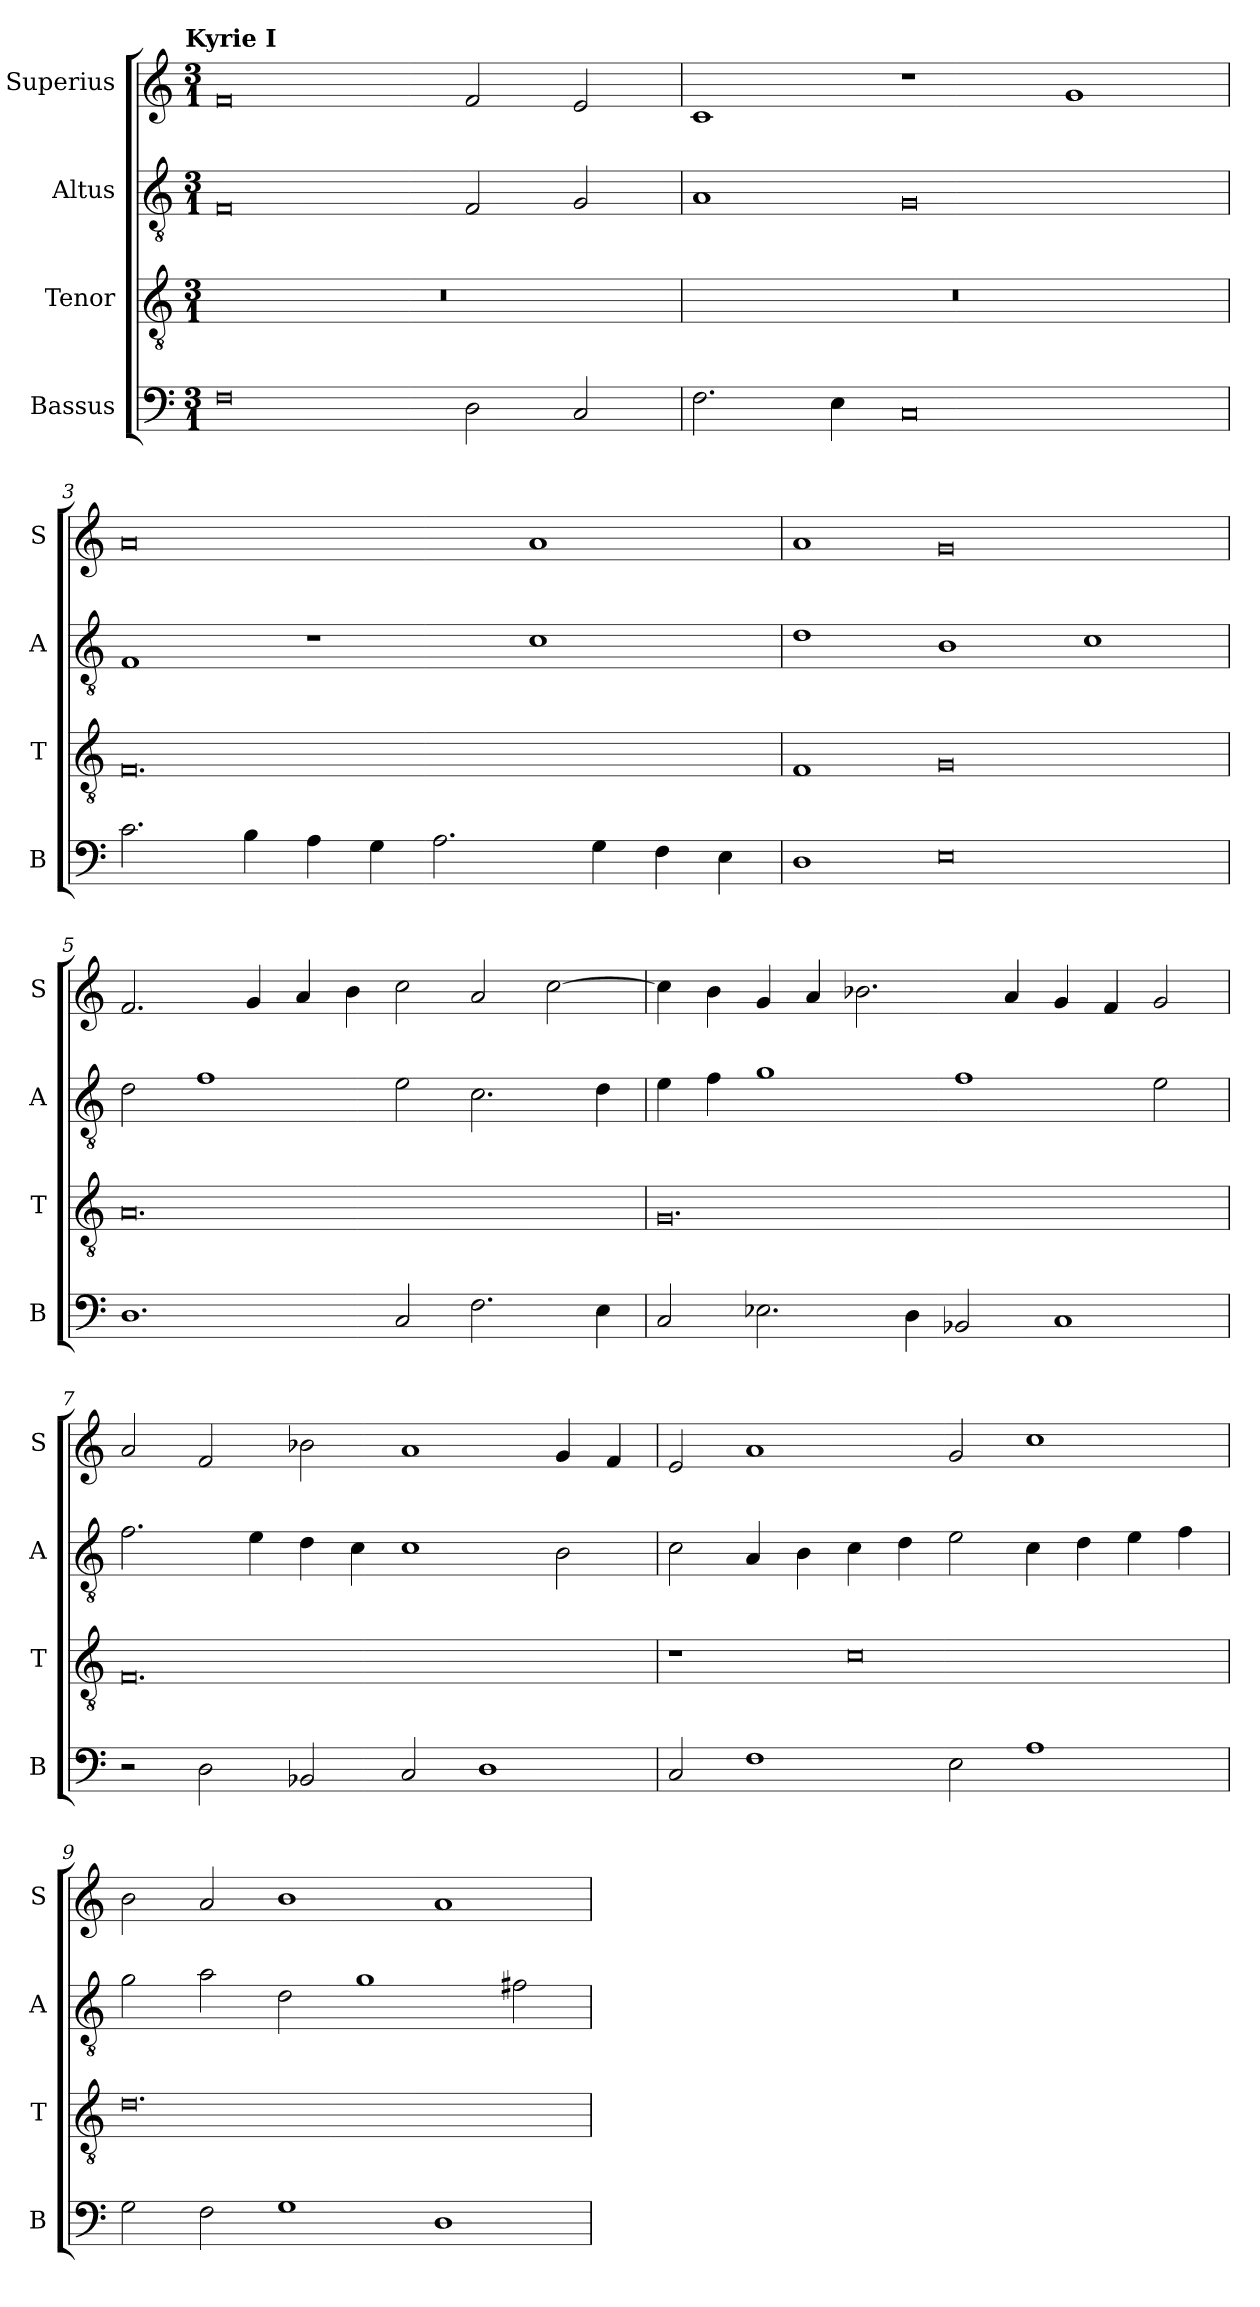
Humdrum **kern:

**kern	**kern	**kern	**kern
*part4	*part3	*part2	*part1
*staff4	*staff3	*staff2	*staff1
*I"Bassus	*I"Tenor	*I"Altus	*I"Superius
*I'B	*I'T	*I'A	*I'S
*clefF4	*clefGv2	*clefGv2	*clefG2
*k[]	*k[]	*k[]	*k[]
!!LO:TX:omd:t=Kyrie I
*M3/1	*M3/1	*M3/1	*M3/1
=1	=1	=1	=1
0F	0.r	0F	0f
2D\	.	2F/	2f/
2C/	.	2G/	2e/
=2	=2	=2	=2
2.F\	0.r	1A	1c
4E\	.	.	.
0C	.	0G	1r
.	.	.	1g
=3	=3	=3	=3
2.c\	0.F	1F	0a
4B\	.	.	.
4A\	.	1r	.
4G\	.	.	.
2.A\	.	.	.
.	.	1c	1a
4G\	.	.	.
4F\	.	.	.
4E\	.	.	.
=4	=4	=4	=4
1D	1F	1d	1a
0E	0G	1B	0g
.	.	1c	.
=5	=5	=5	=5
1.D	0.A	2d\	2.f/
.	.	1f	.
.	.	.	4g/
.	.	.	4a/
.	.	.	4b\
2C/	.	2e\	2cc\
2.F\	.	2.c\	2a/
.	.	.	[2cc\
4E\	.	4d\	.
=6	=6	=6	=6
2C/	0.G	4e\	4cc\]
.	.	4f\	4b\
2.E-X\	.	1g	4g/
.	.	.	4a/
.	.	.	2.b-X\
4D\	.	.	.
2BB-X/	.	1f	.
.	.	.	4a/
1C	.	.	4g/
.	.	.	4f/
.	.	2e\	2g/
=7	=7	=7	=7
2r	0.F	2.f\	2a/
2D\	.	.	2f/
.	.	4e\	.
2BB-X/	.	4d\	2b-X\
.	.	4c\	.
2C/	.	1c	1a
1D	.	.	.
.	.	2B\	4g/
.	.	.	4f/
=8	=8	=8	=8
2C/	1r	2c\	2e/
1F	.	4A/	1a
.	.	4B\	.
.	0c	4c\	.
.	.	4d\	.
2E\	.	2e\	2g/
1A	.	4c\	1cc
.	.	4d\	.
.	.	4e\	.
.	.	4f\	.
=9	=9	=9	=9
2G\	0.d	2g\	2b\
2F\	.	2a\	2a/
1G	.	2d\	1b
.	.	1g	.
1D	.	.	1a
.	.	2f#X\	.
=	=	=	=
*-	*-	*-	*-
